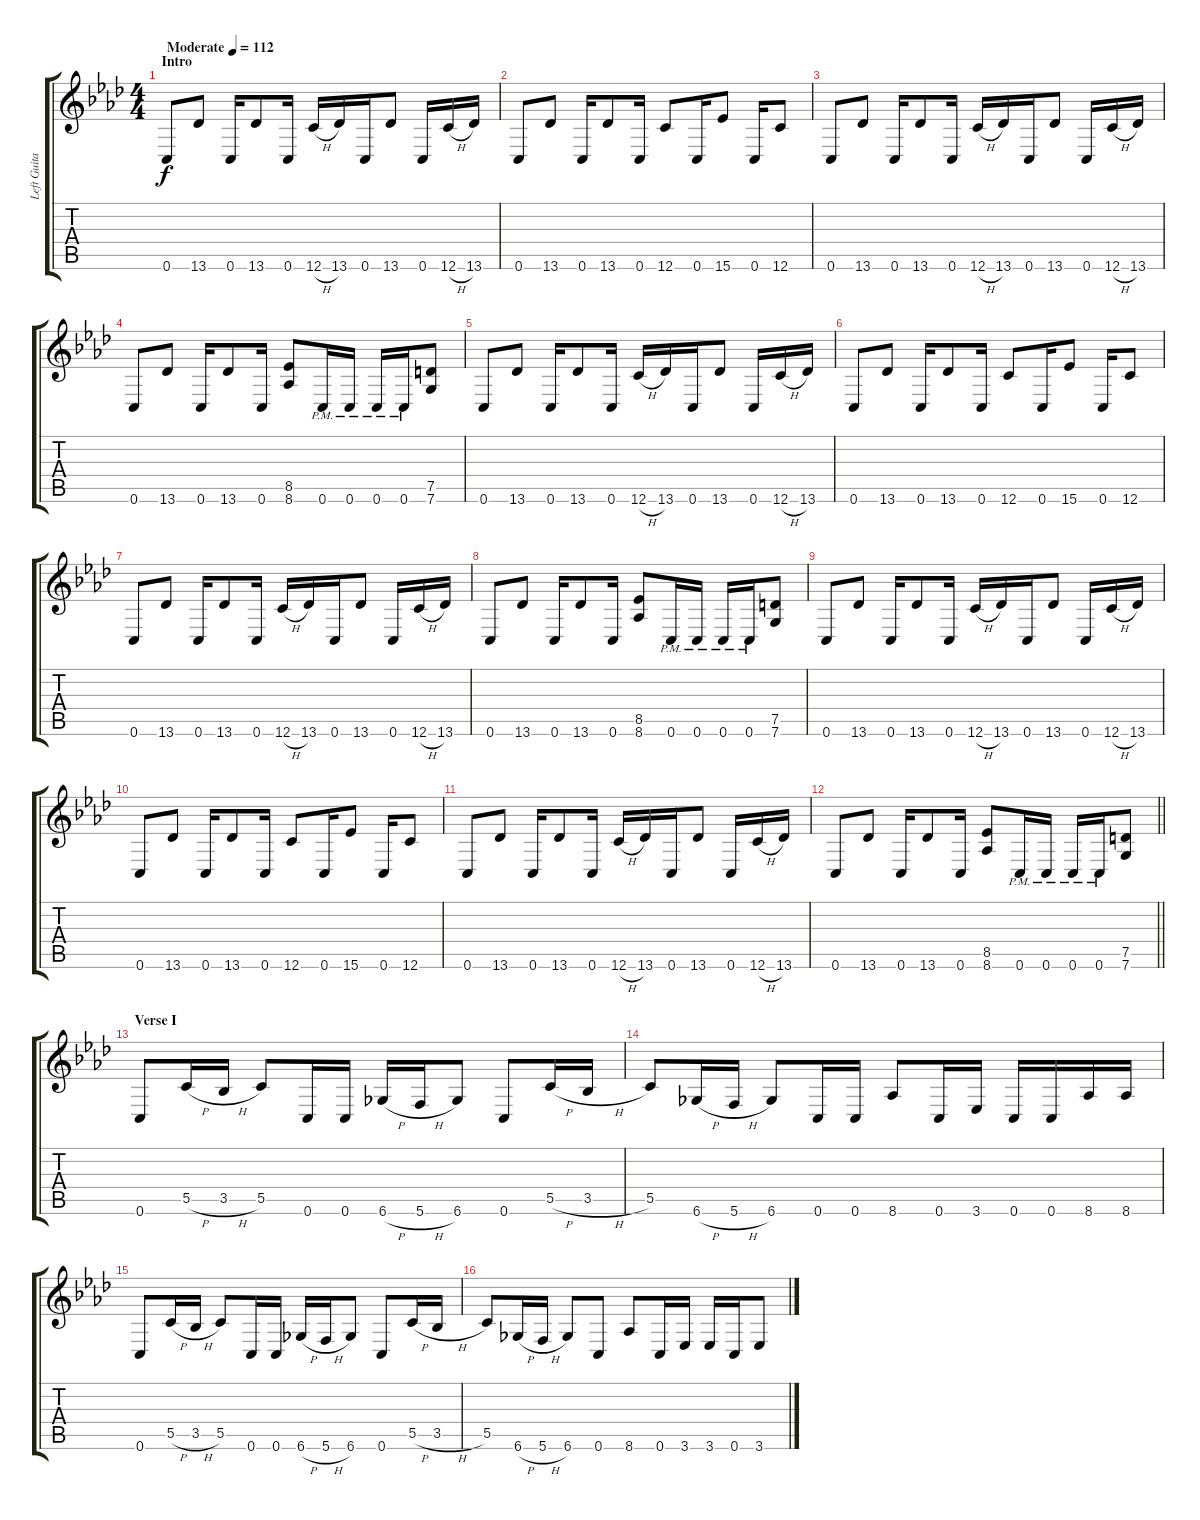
\track ("Left Guitar" "Left Guita") {instrument overdrivenguitar}
\staff {score tabs}
\tuning (D4 A3 F3 C3 G2 C2) {hide}
\ts (4 4)
\section ("" "Intro")
\tempo (112 "Moderate")
\clef g2
\ks ab
0.6.8{dy f instrument overdrivenguitar} 13.6.8 0.6.16 13.6.8 0.6.16 12.6{h}.16 13.6.16 0.6.16 13.6.8 0.6.16 12.6{h}.16 13.6.16 |
0.6.8 13.6.8 0.6.16 13.6.8 0.6.16 12.6.8 0.6.16 15.6.8 0.6.16 12.6.8 |
0.6.8 13.6.8 0.6.16 13.6.8 0.6.16 12.6{h}.16 13.6.16 0.6.16 13.6.8 0.6.16 12.6{h}.16 13.6.16 |
0.6.8 13.6.8 0.6.16 13.6.8 0.6.16 (8.5 8.6).8 0.6{pm}.16 0.6{pm}.16 0.6{pm}.16 0.6{pm}.16 (7.5 7.6).8 |
0.6.8 13.6.8 0.6.16 13.6.8 0.6.16 12.6{h}.16 13.6.16 0.6.16 13.6.8 0.6.16 12.6{h}.16 13.6.16 |
0.6.8 13.6.8 0.6.16 13.6.8 0.6.16 12.6.8 0.6.16 15.6.8 0.6.16 12.6.8 |
0.6.8 13.6.8 0.6.16 13.6.8 0.6.16 12.6{h}.16 13.6.16 0.6.16 13.6.8 0.6.16 12.6{h}.16 13.6.16 |
0.6.8 13.6.8 0.6.16 13.6.8 0.6.16 (8.5 8.6).8 0.6{pm}.16 0.6{pm}.16 0.6{pm}.16 0.6{pm}.16 (7.5 7.6).8 |
0.6.8 13.6.8 0.6.16 13.6.8 0.6.16 12.6{h}.16 13.6.16 0.6.16 13.6.8 0.6.16 12.6{h}.16 13.6.16 |
0.6.8 13.6.8 0.6.16 13.6.8 0.6.16 12.6.8 0.6.16 15.6.8 0.6.16 12.6.8 |
0.6.8 13.6.8 0.6.16 13.6.8 0.6.16 12.6{h}.16 13.6.16 0.6.16 13.6.8 0.6.16 12.6{h}.16 13.6.16 |
\barLineRight lightlight
0.6.8 13.6.8 0.6.16 13.6.8 0.6.16 (8.5 8.6).8 0.6{pm}.16 0.6{pm}.16 0.6{pm}.16 0.6{pm}.16 (7.5 7.6).8 |
\section ("" "Verse I")
0.6.8 5.5{h}.16 3.5{h}.16 5.5.8 0.6.16 0.6.16 6.6{h}.16 5.6{h}.16 6.6.8 0.6.8 5.5{h}.16 3.5{h}.16 |
5.5.8 6.6{h}.16 5.6{h}.16 6.6.8 0.6.16 0.6.16 8.6.8 0.6.16 3.6.16 0.6.16 0.6.16 8.6.16 8.6.16 |
0.6.8 5.5{h}.16 3.5{h}.16 5.5.8 0.6.16 0.6.16 6.6{h}.16 5.6{h}.16 6.6.8 0.6.8 5.5{h}.16 3.5{h}.16 |
5.5.8 6.6{h}.16 5.6{h}.16 6.6.8 0.6.8 8.6.8 0.6.16 3.6.16 3.6.16 0.6.16 3.6.8
